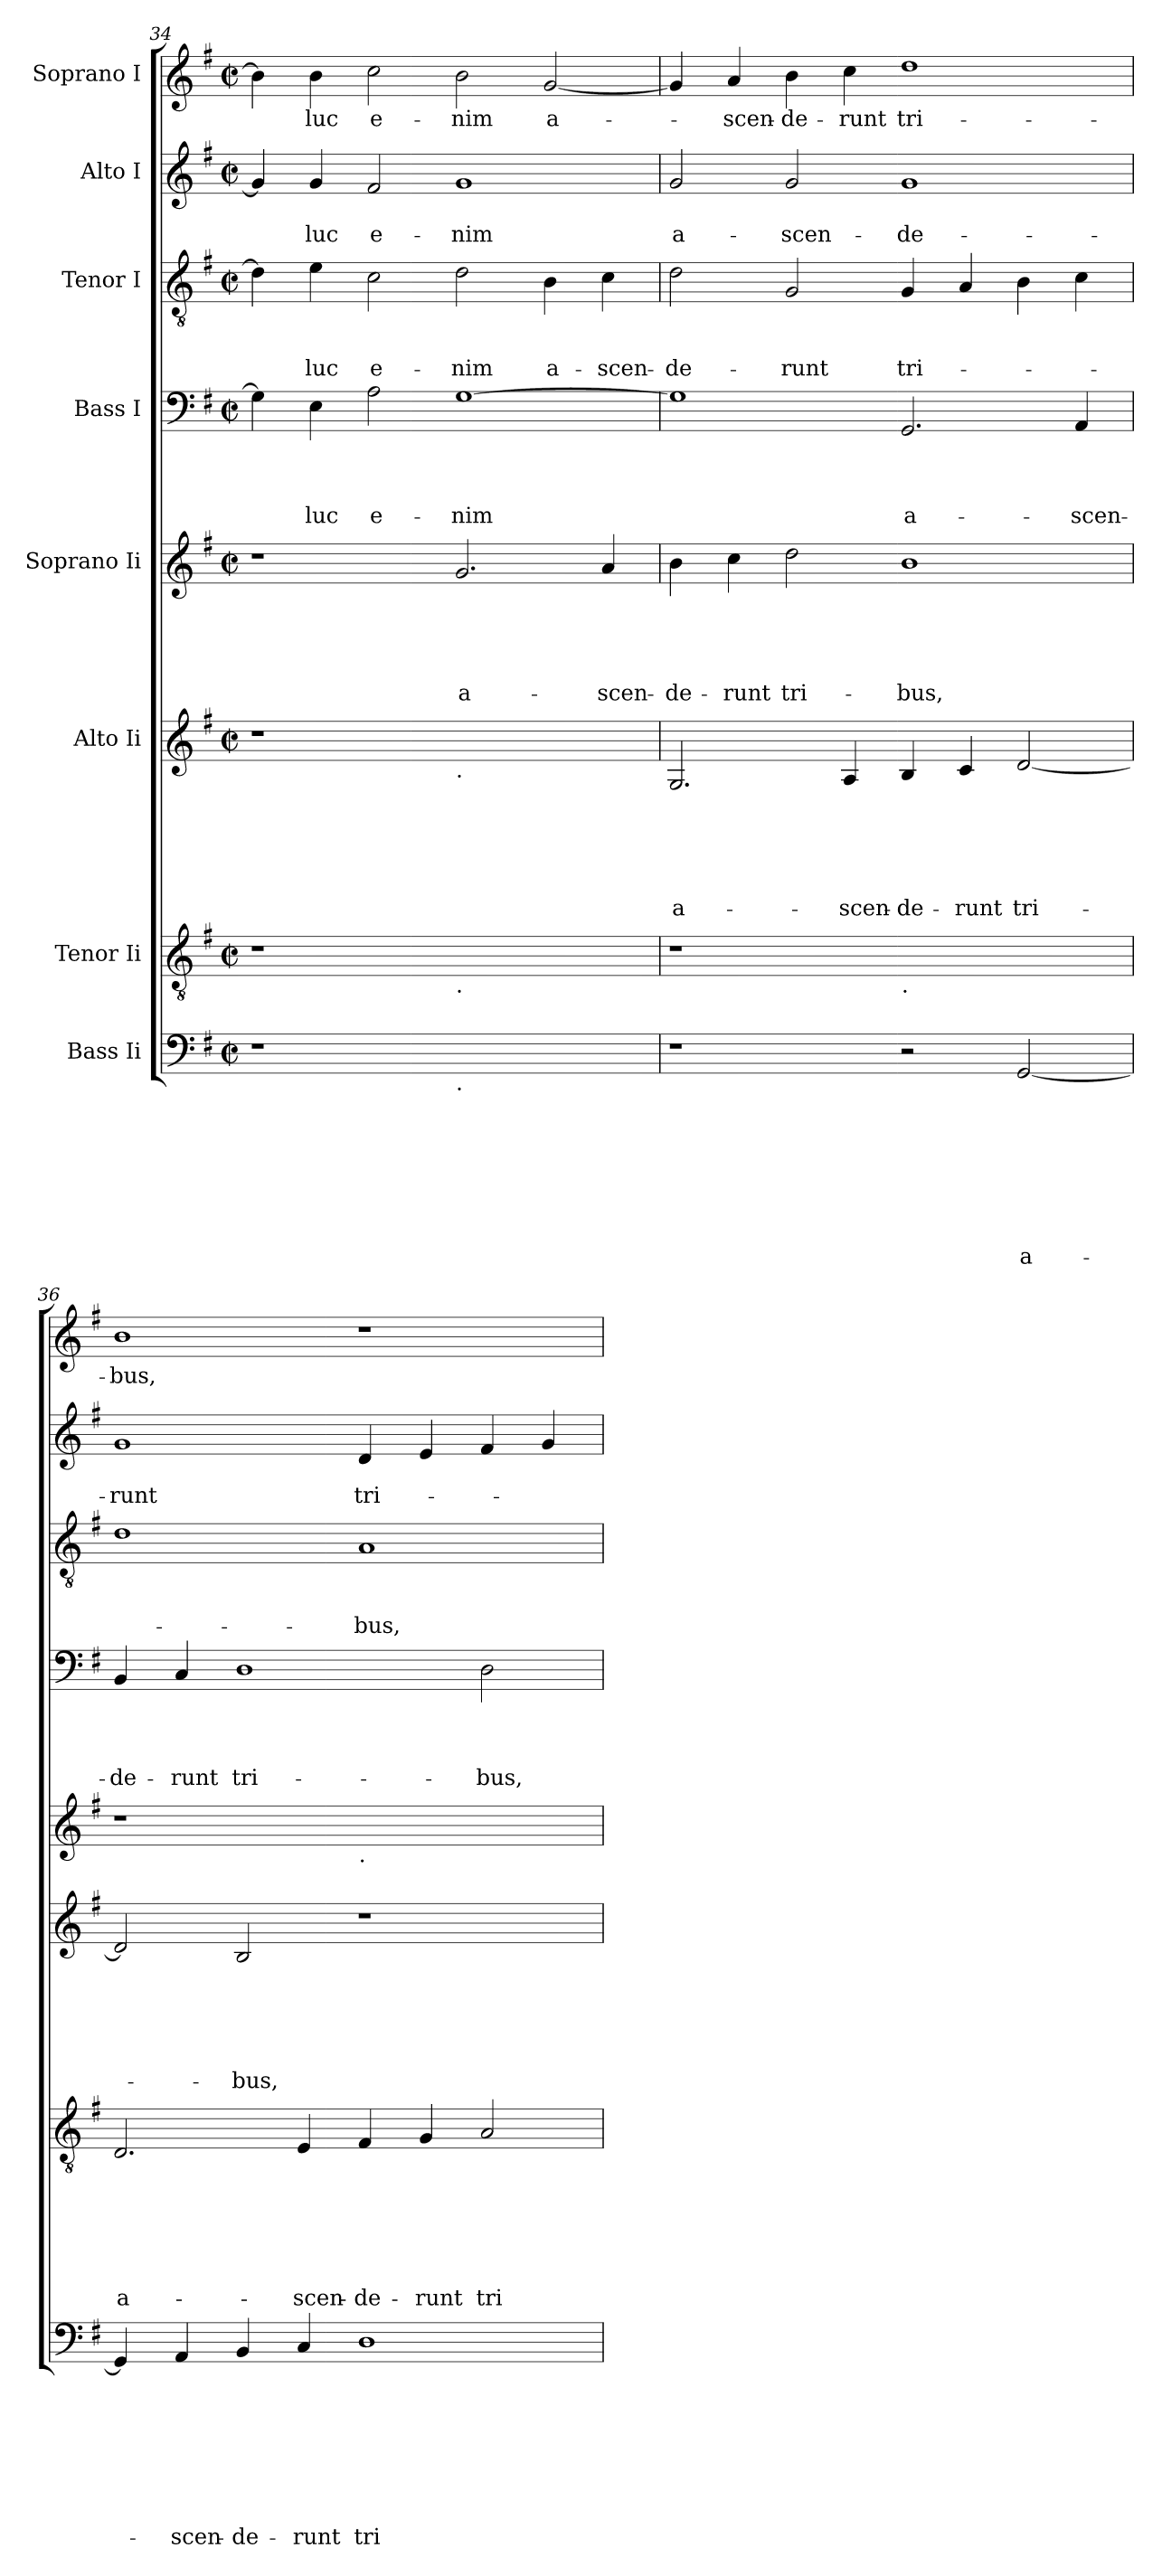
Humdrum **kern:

**kern	**text	**text	**text	**text	**text	**text	**text	**text	**kern	**text	**text	**text	**text	**text	**text	**text	**kern	**text	**text	**text	**text	**text	**text	**kern	**text	**text	**text	**text	**text	**kern	**text	**text	**text	**text	**kern	**text	**text	**text	**kern	**text	**text	**kern	**text
*part8	*part8	*part8	*part8	*part8	*part8	*part8	*part8	*part8	*part7	*part7	*part7	*part7	*part7	*part7	*part7	*part7	*part6	*part6	*part6	*part6	*part6	*part6	*part6	*part5	*part5	*part5	*part5	*part5	*part5	*part4	*part4	*part4	*part4	*part4	*part3	*part3	*part3	*part3	*part2	*part2	*part2	*part1	*part1
*staff8	*staff8	*staff8	*staff8	*staff8	*staff8	*staff8	*staff8	*staff8	*staff7	*staff7	*staff7	*staff7	*staff7	*staff7	*staff7	*staff7	*staff6	*staff6	*staff6	*staff6	*staff6	*staff6	*staff6	*staff5	*staff5	*staff5	*staff5	*staff5	*staff5	*staff4	*staff4	*staff4	*staff4	*staff4	*staff3	*staff3	*staff3	*staff3	*staff2	*staff2	*staff2	*staff1	*staff1
*I"Bass Ii	*	*	*	*	*	*	*	*	*I"Tenor Ii	*	*	*	*	*	*	*	*I"Alto Ii	*	*	*	*	*	*	*I"Soprano Ii	*	*	*	*	*	*I"Bass I	*	*	*	*	*I"Tenor I	*	*	*	*I"Alto I	*	*	*I"Soprano I	*
*clefF4	*	*	*	*	*	*	*	*	*clefGv2	*	*	*	*	*	*	*	*clefG2	*	*	*	*	*	*	*clefG2	*	*	*	*	*	*clefF4	*	*	*	*	*clefGv2	*	*	*	*clefG2	*	*	*clefG2	*
*k[f#]	*	*	*	*	*	*	*	*	*k[f#]	*	*	*	*	*	*	*	*k[f#]	*	*	*	*	*	*	*k[f#]	*	*	*	*	*	*k[f#]	*	*	*	*	*k[f#]	*	*	*	*k[f#]	*	*	*k[f#]	*
*G:	*	*	*	*	*	*	*	*	*G:	*	*	*	*	*	*	*	*G:	*	*	*	*	*	*	*G:	*	*	*	*	*	*G:	*	*	*	*	*G:	*	*	*	*G:	*	*	*G:	*
*M2/2	*	*	*	*	*	*	*	*	*M2/2	*	*	*	*	*	*	*	*M2/2	*	*	*	*	*	*	*M2/2	*	*	*	*	*	*M2/2	*	*	*	*	*M2/2	*	*	*	*M2/2	*	*	*M2/2	*
*met(c|)	*	*	*	*	*	*	*	*	*met(c|)	*	*	*	*	*	*	*	*met(c|)	*	*	*	*	*	*	*met(c|)	*	*	*	*	*	*met(c|)	*	*	*	*	*met(c|)	*	*	*	*met(c|)	*	*	*met(c|)	*
=34	=34	=34	=34	=34	=34	=34	=34	=34	=34	=34	=34	=34	=34	=34	=34	=34	=34	=34	=34	=34	=34	=34	=34	=34	=34	=34	=34	=34	=34	=34	=34	=34	=34	=34	=34	=34	=34	=34	=34	=34	=34	=34	=34
1r	.	.	.	.	.	.	.	.	1r	.	.	.	.	.	.	.	1r	.	.	.	.	.	.	1r	.	.	.	.	.	4G\]	.	.	.	.	4d\]	.	.	.	4g/]	.	.	4b\]	.
!	!	!	!	!	!	!	!	!	!	!	!	!	!	!	!	!	!	!	!	!	!	!	!	!	!	!	!	!	!	!	!	!	!	!LO:LY:b	!	!	!	!LO:LY:b	!	!	!LO:LY:b	!	!LO:LY:b
.	.	.	.	.	.	.	.	.	.	.	.	.	.	.	.	.	.	.	.	.	.	.	.	.	.	.	.	.	.	4E\	.	.	.	-luc	4e\	.	.	-luc	4g/	.	-luc	4b\	-luc
!	!	!	!	!	!	!	!	!	!	!	!	!	!	!	!	!	!	!	!	!	!	!	!	!	!	!	!	!	!	!	!	!	!	!LO:LY:b	!	!	!	!LO:LY:b	!	!	!LO:LY:b	!	!LO:LY:b
.	.	.	.	.	.	.	.	.	.	.	.	.	.	.	.	.	.	.	.	.	.	.	.	.	.	.	.	.	.	2A\	.	.	.	e-	2c\	.	.	e-	2f#/	.	e-	2cc\	e-
!	!	!	!	!	!	!	!	!	!	!	!	!	!	!	!	!	!LO:TX:b:t=.	!	!	!	!	!	!	!	!	!	!	!	!	!	!	!	!	!	!	!	!	!	!	!	!	!	!
!	!	!	!	!	!	!	!	!	!LO:TX:b:t=.	!	!	!	!	!	!	!	!	!	!	!	!	!	!	!	!	!	!	!	!	!	!	!	!	!	!	!	!	!	!	!	!	!	!
!LO:TX:b:t=.	!	!	!	!	!	!	!	!	!	!	!	!	!	!	!	!	!	!	!	!	!	!	!	!	!	!	!	!	!	!	!	!	!	!	!	!	!	!	!	!	!	!	!
!	!	!	!	!	!	!	!	!	!	!	!	!	!	!	!	!	!	!	!	!	!	!	!	!	!	!	!	!	!LO:LY:b	!	!	!	!	!LO:LY:b	!	!	!	!LO:LY:b	!	!	!LO:LY:b	!	!LO:LY:b
1ryy	.	.	.	.	.	.	.	.	1ryy	.	.	.	.	.	.	.	1ryy	.	.	.	.	.	.	2.g/	.	.	.	.	a-	[>1G	.	.	.	-nim	2d\	.	.	-nim	1g	.	-nim	2b\	-nim
!	!	!	!	!	!	!	!	!	!	!	!	!	!	!	!	!	!	!	!	!	!	!	!	!	!	!	!	!	!	!	!	!	!	!	!	!	!	!LO:LY:b	!	!	!	!	!LO:LY:b
.	.	.	.	.	.	.	.	.	.	.	.	.	.	.	.	.	.	.	.	.	.	.	.	.	.	.	.	.	.	.	.	.	.	.	4B\	.	.	a-	.	.	.	[<2g/	a-
!	!	!	!	!	!	!	!	!	!	!	!	!	!	!	!	!	!	!	!	!	!	!	!	!	!	!	!	!	!LO:LY:b	!	!	!	!	!	!	!	!	!LO:LY:b	!	!	!	!	!
.	.	.	.	.	.	.	.	.	.	.	.	.	.	.	.	.	.	.	.	.	.	.	.	4a/	.	.	.	.	-scen-	.	.	.	.	.	4c\	.	.	-scen-	.	.	.	.	.
=35	=35	=35	=35	=35	=35	=35	=35	=35	=35	=35	=35	=35	=35	=35	=35	=35	=35	=35	=35	=35	=35	=35	=35	=35	=35	=35	=35	=35	=35	=35	=35	=35	=35	=35	=35	=35	=35	=35	=35	=35	=35	=35	=35
!	!	!	!	!	!	!	!	!	!	!	!	!	!	!	!	!	!	!	!	!	!	!	!LO:LY:b	!	!	!	!	!	!LO:LY:b	!	!	!	!	!	!	!	!	!LO:LY:b	!	!	!LO:LY:b	!	!
1r	.	.	.	.	.	.	.	.	1r	.	.	.	.	.	.	.	2.G/	.	.	.	.	.	a-	4b\	.	.	.	.	-de-	1G]	.	.	.	.	2d\	.	.	-de-	2g/	.	a-	4g/]	.
!	!	!	!	!	!	!	!	!	!	!	!	!	!	!	!	!	!	!	!	!	!	!	!	!	!	!	!	!	!LO:LY:b	!	!	!	!	!	!	!	!	!	!	!	!	!	!LO:LY:b
.	.	.	.	.	.	.	.	.	.	.	.	.	.	.	.	.	.	.	.	.	.	.	.	4cc\	.	.	.	.	-runt	.	.	.	.	.	.	.	.	.	.	.	.	4a/	-scen-
!	!	!	!	!	!	!	!	!	!	!	!	!	!	!	!	!	!	!	!	!	!	!	!	!	!	!	!	!	!LO:LY:b	!	!	!	!	!	!	!	!	!LO:LY:b	!	!	!LO:LY:b	!	!LO:LY:b
.	.	.	.	.	.	.	.	.	.	.	.	.	.	.	.	.	.	.	.	.	.	.	.	2dd\	.	.	.	.	tri-	.	.	.	.	.	2G/	.	.	-runt	2g/	.	-scen-	4b\	-de-
!	!	!	!	!	!	!	!	!	!	!	!	!	!	!	!	!	!	!	!	!	!	!	!LO:LY:b	!	!	!	!	!	!	!	!	!	!	!	!	!	!	!	!	!	!	!	!LO:LY:b:rj
.	.	.	.	.	.	.	.	.	.	.	.	.	.	.	.	.	4A/	.	.	.	.	.	-scen-	.	.	.	.	.	.	.	.	.	.	.	.	.	.	.	.	.	.	4cc\	-runt
!	!	!	!	!	!	!	!	!	!LO:TX:b:t=.	!	!	!	!	!	!	!	!	!	!	!	!	!	!	!	!	!	!	!	!	!	!	!	!	!	!	!	!	!	!	!	!	!	!
!	!	!	!	!	!	!	!	!	!	!	!	!	!	!	!	!	!	!	!	!	!	!	!LO:LY:b	!	!	!	!	!	!LO:LY:b	!	!	!	!	!LO:LY:b	!	!	!	!LO:LY:b	!	!	!LO:LY:b	!	!LO:LY:b
2r	.	.	.	.	.	.	.	.	1ryy	.	.	.	.	.	.	.	4B/	.	.	.	.	.	-de-	1b	.	.	.	.	-bus,	2.GG/	.	.	.	a-	4G/	.	.	tri-	1g	.	-de-	1dd	tri-
!	!	!	!	!	!	!	!	!	!	!	!	!	!	!	!	!	!	!	!	!	!	!	!LO:LY:b:rj	!	!	!	!	!	!	!	!	!	!	!	!	!	!	!	!	!	!	!	!
.	.	.	.	.	.	.	.	.	.	.	.	.	.	.	.	.	4c/	.	.	.	.	.	-runt	.	.	.	.	.	.	.	.	.	.	.	4A/	.	.	.	.	.	.	.	.
!	!	!	!	!	!	!	!	!LO:LY:b	!	!	!	!	!	!	!	!	!	!	!	!	!	!	!LO:LY:b	!	!	!	!	!	!	!	!	!	!	!	!	!	!	!	!	!	!	!	!
[<2GG/	.	.	.	.	.	.	.	a-	.	.	.	.	.	.	.	.	[<2d/	.	.	.	.	.	tri-	.	.	.	.	.	.	.	.	.	.	.	4B\	.	.	.	.	.	.	.	.
!	!	!	!	!	!	!	!	!	!	!	!	!	!	!	!	!	!	!	!	!	!	!	!	!	!	!	!	!	!	!	!	!	!	!LO:LY:b	!	!	!	!	!	!	!	!	!
.	.	.	.	.	.	.	.	.	.	.	.	.	.	.	.	.	.	.	.	.	.	.	.	.	.	.	.	.	.	4AA/	.	.	.	-scen-	4c\	.	.	.	.	.	.	.	.
!!LO:LB:g=z
=36	=36	=36	=36	=36	=36	=36	=36	=36	=36	=36	=36	=36	=36	=36	=36	=36	=36	=36	=36	=36	=36	=36	=36	=36	=36	=36	=36	=36	=36	=36	=36	=36	=36	=36	=36	=36	=36	=36	=36	=36	=36	=36	=36
!	!	!	!	!	!	!	!	!	!	!	!	!	!	!	!	!LO:LY:b	!	!	!	!	!	!	!	!	!	!	!	!	!	!	!	!	!	!LO:LY:b	!	!	!	!	!	!	!LO:LY:b	!	!LO:LY:b
4GG/]	.	.	.	.	.	.	.	.	2.D/	.	.	.	.	.	.	a-	2d/]	.	.	.	.	.	.	1r	.	.	.	.	.	4BB/	.	.	.	-de-	1d	.	.	.	1g	.	-runt	1b	-bus,
!	!	!	!	!	!	!	!	!LO:LY:b	!	!	!	!	!	!	!	!	!	!	!	!	!	!	!	!	!	!	!	!	!	!	!	!	!	!LO:LY:b	!	!	!	!	!	!	!	!	!
4AA/	.	.	.	.	.	.	.	-scen-	.	.	.	.	.	.	.	.	.	.	.	.	.	.	.	.	.	.	.	.	.	4C/	.	.	.	-runt	.	.	.	.	.	.	.	.	.
!	!	!	!	!	!	!	!	!LO:LY:b	!	!	!	!	!	!	!	!	!	!	!	!	!	!	!LO:LY:b	!	!	!	!	!	!	!	!	!	!	!LO:LY:b	!	!	!	!	!	!	!	!	!
4BB/	.	.	.	.	.	.	.	-de-	.	.	.	.	.	.	.	.	2B/	.	.	.	.	.	-bus,	.	.	.	.	.	.	1D	.	.	.	tri-	.	.	.	.	.	.	.	.	.
!	!	!	!	!	!	!	!	!LO:LY:b:rj	!	!	!	!	!	!	!	!LO:LY:b	!	!	!	!	!	!	!	!	!	!	!	!	!	!	!	!	!	!	!	!	!	!	!	!	!	!	!
4C/	.	.	.	.	.	.	.	-runt	4E/	.	.	.	.	.	.	-scen-	.	.	.	.	.	.	.	.	.	.	.	.	.	.	.	.	.	.	.	.	.	.	.	.	.	.	.
!	!	!	!	!	!	!	!	!	!	!	!	!	!	!	!	!	!	!	!	!	!	!	!	!LO:TX:b:t=.	!	!	!	!	!	!	!	!	!	!	!	!	!	!	!	!	!	!	!
!	!	!	!	!	!	!	!	!LO:LY:b	!	!	!	!	!	!	!	!LO:LY:b	!	!	!	!	!	!	!	!	!	!	!	!	!	!	!	!	!	!	!	!	!	!LO:LY:b	!	!	!LO:LY:b	!	!
1D	.	.	.	.	.	.	.	tri-	4F#/	.	.	.	.	.	.	-de-	1r	.	.	.	.	.	.	1ryy	.	.	.	.	.	.	.	.	.	.	1A	.	.	-bus,	4d/	.	tri-	1r	.
!	!	!	!	!	!	!	!	!	!	!	!	!	!	!	!	!LO:LY:b:rj	!	!	!	!	!	!	!	!	!	!	!	!	!	!	!	!	!	!	!	!	!	!	!	!	!	!	!
.	.	.	.	.	.	.	.	.	4G/	.	.	.	.	.	.	-runt	.	.	.	.	.	.	.	.	.	.	.	.	.	.	.	.	.	.	.	.	.	.	4e/	.	.	.	.
!	!	!	!	!	!	!	!	!	!	!	!	!	!	!	!	!LO:LY:b	!	!	!	!	!	!	!	!	!	!	!	!	!	!	!	!	!	!LO:LY:b	!	!	!	!	!	!	!	!	!
.	.	.	.	.	.	.	.	.	2A/	.	.	.	.	.	.	tri-	.	.	.	.	.	.	.	.	.	.	.	.	.	2D\	.	.	.	-bus,	.	.	.	.	4f#/	.	.	.	.
.	.	.	.	.	.	.	.	.	.	.	.	.	.	.	.	.	.	.	.	.	.	.	.	.	.	.	.	.	.	.	.	.	.	.	.	.	.	.	4g/	.	.	.	.
=	=	=	=	=	=	=	=	=	=	=	=	=	=	=	=	=	=	=	=	=	=	=	=	=	=	=	=	=	=	=	=	=	=	=	=	=	=	=	=	=	=	=	=
*-	*-	*-	*-	*-	*-	*-	*-	*-	*-	*-	*-	*-	*-	*-	*-	*-	*-	*-	*-	*-	*-	*-	*-	*-	*-	*-	*-	*-	*-	*-	*-	*-	*-	*-	*-	*-	*-	*-	*-	*-	*-	*-	*-
